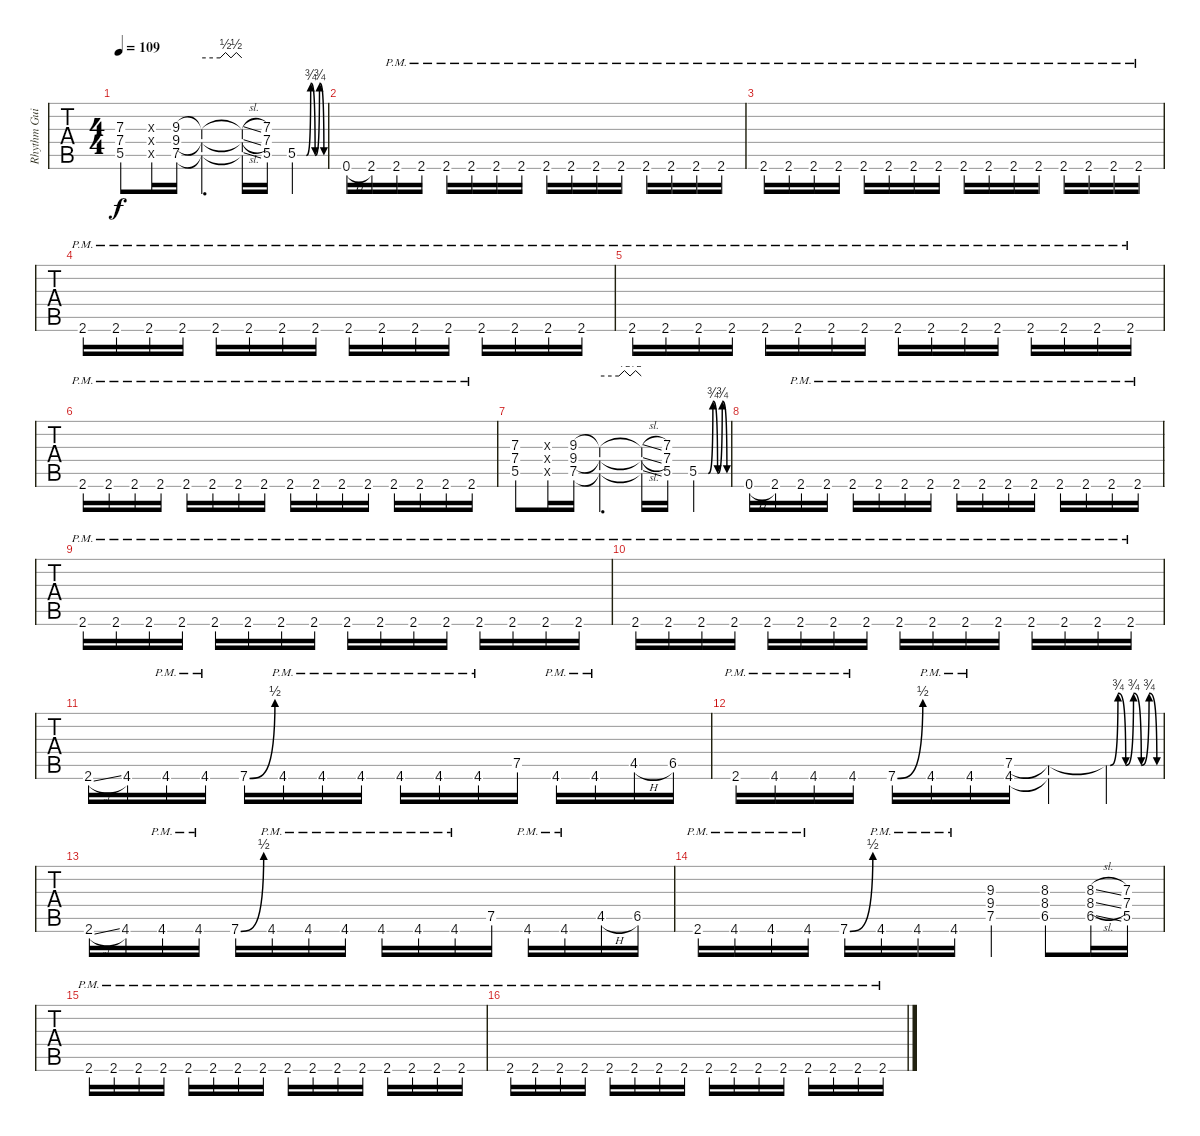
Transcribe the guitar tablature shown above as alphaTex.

\track ("Rhythm Guitar" "Rhythm Gui") {instrument distortionguitar}
\staff {tabs}
\tuning (E4 B3 G3 D3 A2 E2) {hide}
\ts (4 4)
\tempo 109
\clef g2
\ks f#minor
(7.3 7.4 5.5).8{dy f} (7.3{x} 7.4{x} 5.5{x}).16 (9.3 9.4 7.5).16 (9.3{t} 9.4{t} 7.5{t}).4{d tbe (custom default 0 0 28 0 36 2 44 0 52 2 60 0)} (9.3{sl t} 9.4{sl t} 7.5{sl t}).16 (7.3 7.4 5.5).16 5.5{be (custom 0 0 20 0 30 3 40 0 50 3 60 0)}.4 |
0.6{h}.16 2.6.16 2.6{pm}.16 2.6{pm}.16 2.6{pm}.16 2.6{pm}.16 2.6{pm}.16 2.6{pm}.16 2.6{pm}.16 2.6{pm}.16 2.6{pm}.16 2.6{pm}.16 2.6{pm}.16 2.6{pm}.16 2.6{pm}.16 2.6{pm}.16 |
2.6{pm}.16 2.6{pm}.16 2.6{pm}.16 2.6{pm}.16 2.6{pm}.16 2.6{pm}.16 2.6{pm}.16 2.6{pm}.16 2.6{pm}.16 2.6{pm}.16 2.6{pm}.16 2.6{pm}.16 2.6{pm}.16 2.6{pm}.16 2.6{pm}.16 2.6{pm}.16 |
2.6{pm}.16 2.6{pm}.16 2.6{pm}.16 2.6{pm}.16 2.6{pm}.16 2.6{pm}.16 2.6{pm}.16 2.6{pm}.16 2.6{pm}.16 2.6{pm}.16 2.6{pm}.16 2.6{pm}.16 2.6{pm}.16 2.6{pm}.16 2.6{pm}.16 2.6{pm}.16 |
2.6{pm}.16 2.6{pm}.16 2.6{pm}.16 2.6{pm}.16 2.6{pm}.16 2.6{pm}.16 2.6{pm}.16 2.6{pm}.16 2.6{pm}.16 2.6{pm}.16 2.6{pm}.16 2.6{pm}.16 2.6{pm}.16 2.6{pm}.16 2.6{pm}.16 2.6{pm}.16 |
2.6{pm}.16 2.6{pm}.16 2.6{pm}.16 2.6{pm}.16 2.6{pm}.16 2.6{pm}.16 2.6{pm}.16 2.6{pm}.16 2.6{pm}.16 2.6{pm}.16 2.6{pm}.16 2.6{pm}.16 2.6{pm}.16 2.6{pm}.16 2.6{pm}.16 2.6{pm}.16 |
(7.3 7.4 5.5).8 (7.3{x} 7.4{x} 5.5{x}).16 (9.3 9.4 7.5).16 (9.3{t} 9.4{t} 7.5{t}).4{d tbe (custom default 0 0 28 0 36 2 44 0 52 2 60 0)} (9.3{sl t} 9.4{sl t} 7.5{sl t}).16 (7.3 7.4 5.5).16 5.5{be (custom 0 0 20 0 30 3 40 0 50 3 60 0)}.4 |
0.6{h}.16 2.6.16 2.6{pm}.16 2.6{pm}.16 2.6{pm}.16 2.6{pm}.16 2.6{pm}.16 2.6{pm}.16 2.6{pm}.16 2.6{pm}.16 2.6{pm}.16 2.6{pm}.16 2.6{pm}.16 2.6{pm}.16 2.6{pm}.16 2.6{pm}.16 |
2.6{pm}.16 2.6{pm}.16 2.6{pm}.16 2.6{pm}.16 2.6{pm}.16 2.6{pm}.16 2.6{pm}.16 2.6{pm}.16 2.6{pm}.16 2.6{pm}.16 2.6{pm}.16 2.6{pm}.16 2.6{pm}.16 2.6{pm}.16 2.6{pm}.16 2.6{pm}.16 |
2.6{pm}.16 2.6{pm}.16 2.6{pm}.16 2.6{pm}.16 2.6{pm}.16 2.6{pm}.16 2.6{pm}.16 2.6{pm}.16 2.6{pm}.16 2.6{pm}.16 2.6{pm}.16 2.6{pm}.16 2.6{pm}.16 2.6{pm}.16 2.6{pm}.16 2.6{pm}.16 |
2.6{sl}.16 4.6.16 4.6{pm}.16 4.6{pm}.16 7.6{be (bend 0 0 60 2)}.16 4.6{pm}.16 4.6{pm}.16 4.6{pm}.16 4.6{pm}.16 4.6{pm}.16 4.6{pm}.16 7.5.16 4.6{pm}.16 4.6{pm}.16 4.5{h}.16 6.5.16 |
2.6{pm}.16 4.6{pm}.16 4.6{pm}.16 4.6{pm}.16 7.6{be (bend 0 0 60 2)}.16 4.6{pm}.16 4.6{pm}.16 (7.5 4.6).16 (7.5{t} 4.6{t}).4 7.5{be (custom 0 0 3 0 12 3 21 0 30 3 39 0 48 3 57 0 60 0) t}.4 |
2.6{sl}.16 4.6.16 4.6{pm}.16 4.6{pm}.16 7.6{be (bend 0 0 60 2)}.16 4.6{pm}.16 4.6{pm}.16 4.6{pm}.16 4.6{pm}.16 4.6{pm}.16 4.6{pm}.16 7.5.16 4.6{pm}.16 4.6{pm}.16 4.5{h}.16 6.5.16 |
2.6{pm}.16 4.6{pm}.16 4.6{pm}.16 4.6{pm}.16 7.6{be (bend 0 0 60 2)}.16 4.6{pm}.16 4.6{pm}.16 4.6{pm}.16 (9.3 9.4 7.5).4 (8.3 8.4 6.5).8 (8.3{sl} 8.4{sl} 6.5{sl}).16 (7.3 7.4 5.5).16 |
2.6{pm}.16 2.6{pm}.16 2.6{pm}.16 2.6{pm}.16 2.6{pm}.16 2.6{pm}.16 2.6{pm}.16 2.6{pm}.16 2.6{pm}.16 2.6{pm}.16 2.6{pm}.16 2.6{pm}.16 2.6{pm}.16 2.6{pm}.16 2.6{pm}.16 2.6{pm}.16 |
2.6{pm}.16 2.6{pm}.16 2.6{pm}.16 2.6{pm}.16 2.6{pm}.16 2.6{pm}.16 2.6{pm}.16 2.6{pm}.16 2.6{pm}.16 2.6{pm}.16 2.6{pm}.16 2.6{pm}.16 2.6{pm}.16 2.6{pm}.16 2.6{pm}.16 2.6{pm}.16
